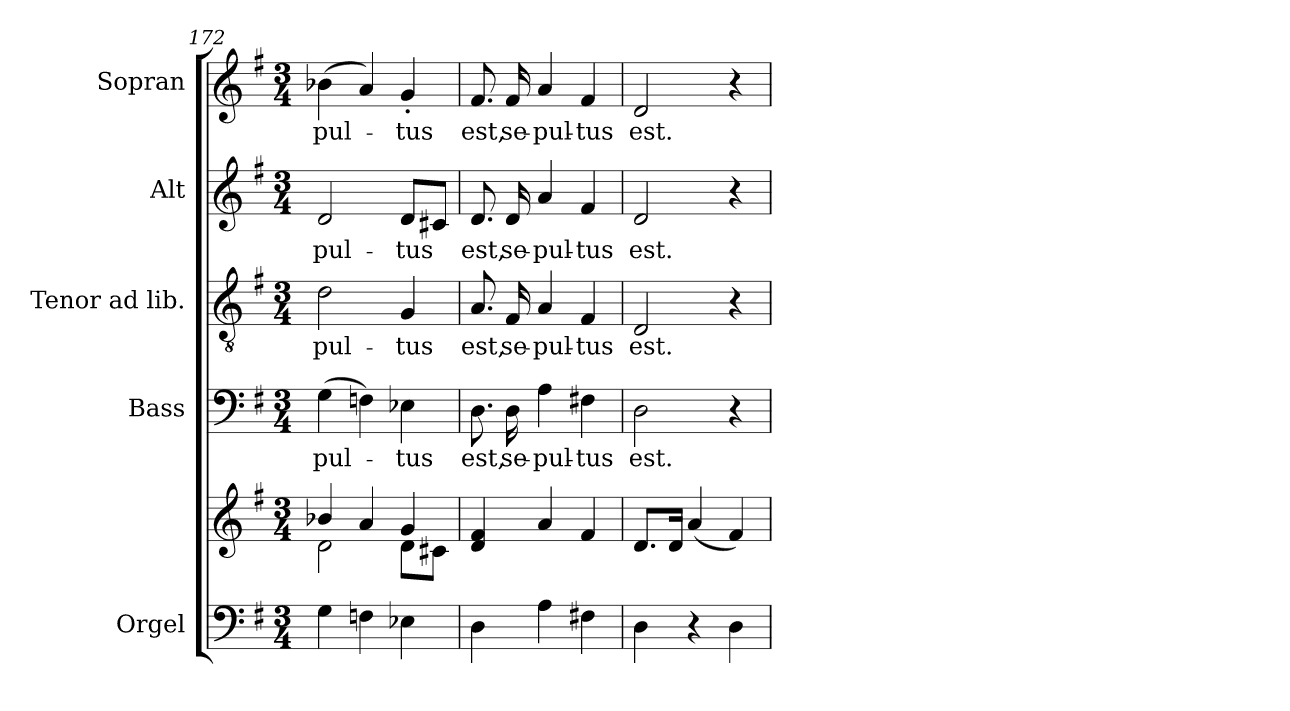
**kern	**kern	**kern	**text	**kern	**text	**kern	**text	**kern	**text
*part5	*part5	*part4	*part4	*part3	*part3	*part2	*part2	*part1	*part1
*staff6	*staff5	*staff4	*staff4	*staff3	*staff3	*staff2	*staff2	*staff1	*staff1
*I"Orgel	*	*I"Bass	*	*I"Tenor ad lib.	*	*I"Alt	*	*I"Sopran	*
*I'Org.	*	*I'B.	*	*I'T.	*	*I'A.	*	*I'S.	*
*clefF4	*clefG2	*clefF4	*	*clefGv2	*	*clefG2	*	*clefG2	*
*k[f#]	*k[f#]	*k[f#]	*	*k[f#]	*	*k[f#]	*	*k[f#]	*
*G:	*G:	*G:	*	*G:	*	*G:	*	*G:	*
*M3/4	*M3/4	*M3/4	*	*M3/4	*	*M3/4	*	*M3/4	*
=172	=172	=172	=172	=172	=172	=172	=172	=172	=172
*	*^	*	*	*	*	*	*	*	*
!	!	!	!	!LO:LY:b	!	!LO:LY:b	!	!LO:LY:b	!	!LO:LY:b
4G\	4b-X/	2d\	(>4G\	-pul-	2d\	-pul-	2d/	-pul-	(>4b-X\	-pul-
4Fn\	4a/	.	4Fn\)	.	.	.	.	.	4a/)	.
!	!	!	!	!LO:LY:b	!	!LO:LY:b	!	!LO:LY:b	!	!LO:LY:b
4E-X\	4g/	8d\L	4E-X\	-tus	4G/	-tus	8d/L	-tus	4g'</	-tus
.	.	8c#X\J	.	.	.	.	8c#X/J	.	.	.
!!LO:LB:g=z
=173	=173	=173	=173	=173	=173	=173	=173	=173	=173	=173
!	!	!	!	!LO:LY:b	!	!LO:LY:b	!	!LO:LY:b	!	!LO:LY:b
*	*v	*v	*	*	*	*	*	*	*	*
4D\	4d/ 4f#/	8.D\	est,	8.A/	est,	8.d/	est,	8.f#/	est,
!	!	!	!LO:LY:b	!	!LO:LY:b	!	!LO:LY:b	!	!LO:LY:b
.	.	16D\	se-	16F#/	se-	16d/	se-	16f#/	se-
!	!	!	!LO:LY:b	!	!LO:LY:b	!	!LO:LY:b	!	!LO:LY:b
4A\	4a/	4A\	-pul-	4A/	-pul-	4a/	-pul-	4a/	-pul-
!	!	!	!LO:LY:b	!	!LO:LY:b	!	!LO:LY:b	!	!LO:LY:b
4F#X\	4f#/	4F#X\	-tus	4F#/	-tus	4f#/	-tus	4f#/	-tus
=174	=174	=174	=174	=174	=174	=174	=174	=174	=174
!	!	!	!LO:LY:b	!	!LO:LY:b	!	!LO:LY:b	!	!LO:LY:b
4D\	8.d/L	2D\	est.	2D/	est.	2d/	est.	2d/	est.
.	16d/Jk	.	.	.	.	.	.	.	.
4r	(<4a/	.	.	.	.	.	.	.	.
4D\	4f#/)	4r	.	4r	.	4r	.	4r	.
=	=	=	=	=	=	=	=	=	=
*-	*-	*-	*-	*-	*-	*-	*-	*-	*-
